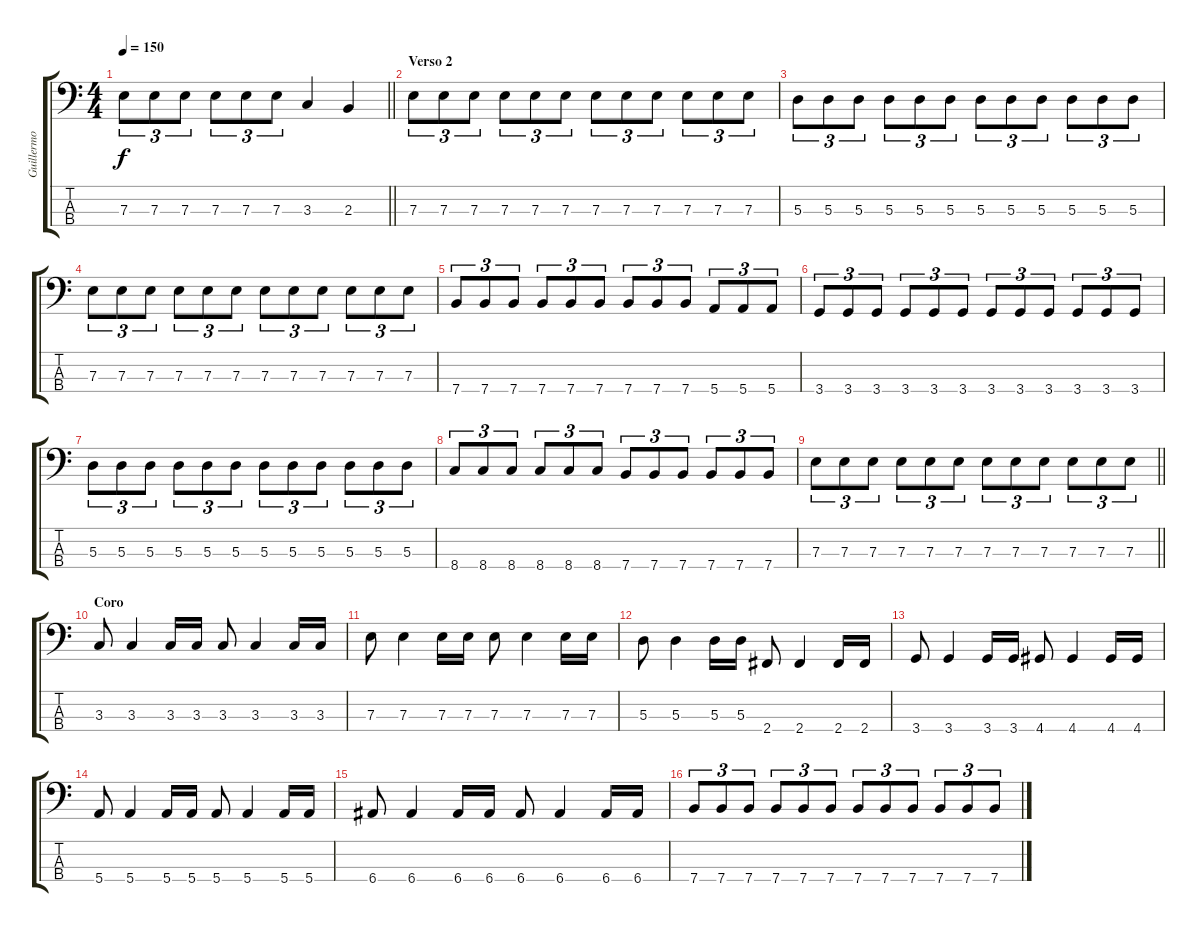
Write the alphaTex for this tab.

\track ("Guillermo Sánchez" "Guillermo ") {instrument electricbasspick}
\staff {score tabs}
\tuning (G2 D2 A1 E1) {hide}
\ts (4 4)
\tempo 150
\clef f4
\barLineRight lightlight
\ks c
7.3.8{tu (3 2) dy f} 7.3.8{tu (3 2)} 7.3.8{tu (3 2)} 7.3.8{tu (3 2)} 7.3.8{tu (3 2)} 7.3.8{tu (3 2)} 3.3.4 2.3.4 |
\section ("" "Verso 2")
7.3.8{tu (3 2)} 7.3.8{tu (3 2)} 7.3.8{tu (3 2)} 7.3.8{tu (3 2)} 7.3.8{tu (3 2)} 7.3.8{tu (3 2)} 7.3.8{tu (3 2)} 7.3.8{tu (3 2)} 7.3.8{tu (3 2)} 7.3.8{tu (3 2)} 7.3.8{tu (3 2)} 7.3.8{tu (3 2)} |
5.3.8{tu (3 2)} 5.3.8{tu (3 2)} 5.3.8{tu (3 2)} 5.3.8{tu (3 2)} 5.3.8{tu (3 2)} 5.3.8{tu (3 2)} 5.3.8{tu (3 2)} 5.3.8{tu (3 2)} 5.3.8{tu (3 2)} 5.3.8{tu (3 2)} 5.3.8{tu (3 2)} 5.3.8{tu (3 2)} |
7.3.8{tu (3 2)} 7.3.8{tu (3 2)} 7.3.8{tu (3 2)} 7.3.8{tu (3 2)} 7.3.8{tu (3 2)} 7.3.8{tu (3 2)} 7.3.8{tu (3 2)} 7.3.8{tu (3 2)} 7.3.8{tu (3 2)} 7.3.8{tu (3 2)} 7.3.8{tu (3 2)} 7.3.8{tu (3 2)} |
7.4.8{tu (3 2)} 7.4.8{tu (3 2)} 7.4.8{tu (3 2)} 7.4.8{tu (3 2)} 7.4.8{tu (3 2)} 7.4.8{tu (3 2)} 7.4.8{tu (3 2)} 7.4.8{tu (3 2)} 7.4.8{tu (3 2)} 5.4.8{tu (3 2)} 5.4.8{tu (3 2)} 5.4.8{tu (3 2)} |
3.4.8{tu (3 2)} 3.4.8{tu (3 2)} 3.4.8{tu (3 2)} 3.4.8{tu (3 2)} 3.4.8{tu (3 2)} 3.4.8{tu (3 2)} 3.4.8{tu (3 2)} 3.4.8{tu (3 2)} 3.4.8{tu (3 2)} 3.4.8{tu (3 2)} 3.4.8{tu (3 2)} 3.4.8{tu (3 2)} |
5.3.8{tu (3 2)} 5.3.8{tu (3 2)} 5.3.8{tu (3 2)} 5.3.8{tu (3 2)} 5.3.8{tu (3 2)} 5.3.8{tu (3 2)} 5.3.8{tu (3 2)} 5.3.8{tu (3 2)} 5.3.8{tu (3 2)} 5.3.8{tu (3 2)} 5.3.8{tu (3 2)} 5.3.8{tu (3 2)} |
8.4.8{tu (3 2)} 8.4.8{tu (3 2)} 8.4.8{tu (3 2)} 8.4.8{tu (3 2)} 8.4.8{tu (3 2)} 8.4.8{tu (3 2)} 7.4.8{tu (3 2)} 7.4.8{tu (3 2)} 7.4.8{tu (3 2)} 7.4.8{tu (3 2)} 7.4.8{tu (3 2)} 7.4.8{tu (3 2)} |
\barLineRight lightlight
7.3.8{tu (3 2)} 7.3.8{tu (3 2)} 7.3.8{tu (3 2)} 7.3.8{tu (3 2)} 7.3.8{tu (3 2)} 7.3.8{tu (3 2)} 7.3.8{tu (3 2)} 7.3.8{tu (3 2)} 7.3.8{tu (3 2)} 7.3.8{tu (3 2)} 7.3.8{tu (3 2)} 7.3.8{tu (3 2)} |
\section ("" "Coro")
3.3.8 3.3.4 3.3.16 3.3.16 3.3.8 3.3.4 3.3.16 3.3.16 |
7.3.8 7.3.4 7.3.16 7.3.16 7.3.8 7.3.4 7.3.16 7.3.16 |
5.3.8 5.3.4 5.3.16 5.3.16 2.4.8 2.4.4 2.4.16 2.4.16 |
3.4.8 3.4.4 3.4.16 3.4.16 4.4.8 4.4.4 4.4.16 4.4.16 |
5.4.8 5.4.4 5.4.16 5.4.16 5.4.8 5.4.4 5.4.16 5.4.16 |
6.4.8 6.4.4 6.4.16 6.4.16 6.4.8 6.4.4 6.4.16 6.4.16 |
7.4.8{tu (3 2)} 7.4.8{tu (3 2)} 7.4.8{tu (3 2)} 7.4.8{tu (3 2)} 7.4.8{tu (3 2)} 7.4.8{tu (3 2)} 7.4.8{tu (3 2)} 7.4.8{tu (3 2)} 7.4.8{tu (3 2)} 7.4.8{tu (3 2)} 7.4.8{tu (3 2)} 7.4.8{tu (3 2)}
